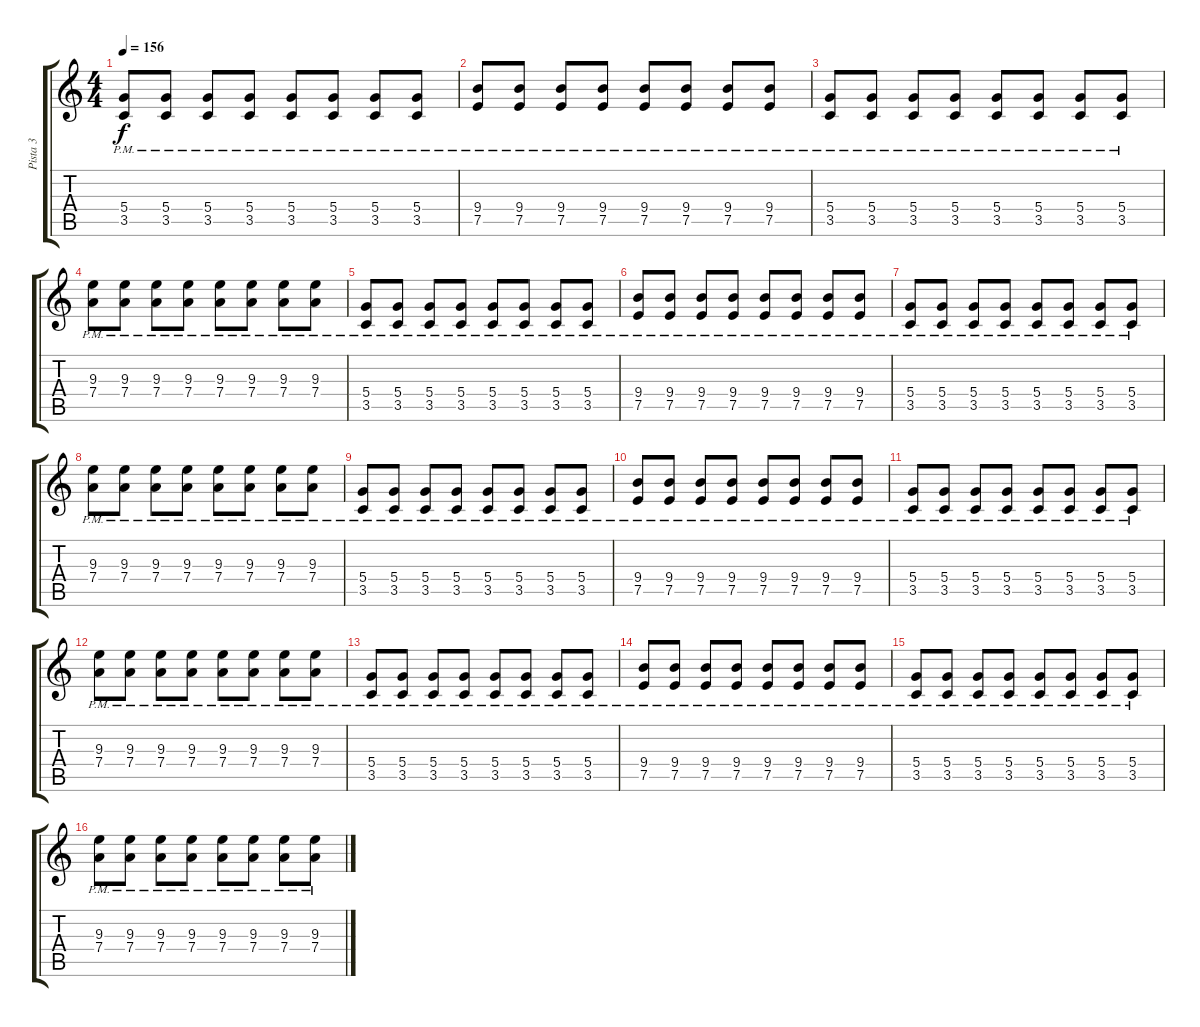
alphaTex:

\track ("Pista 3" "Pista 3") {instrument overdrivenguitar}
\staff {score tabs}
\tuning (E4 B3 G3 D3 A2 E2) {hide}
\ts (4 4)
\tempo 156
\clef g2
\ks c
(5.4{pm} 3.5{pm}).8{dy f} (5.4{pm} 3.5{pm}).8 (5.4{pm} 3.5{pm}).8 (5.4{pm} 3.5{pm}).8 (5.4{pm} 3.5{pm}).8 (5.4{pm} 3.5{pm}).8 (5.4{pm} 3.5{pm}).8 (5.4{pm} 3.5{pm}).8 |
(9.4{pm} 7.5{pm}).8 (9.4{pm} 7.5{pm}).8 (9.4{pm} 7.5{pm}).8 (9.4{pm} 7.5{pm}).8 (9.4{pm} 7.5{pm}).8 (9.4{pm} 7.5{pm}).8 (9.4{pm} 7.5{pm}).8 (9.4{pm} 7.5{pm}).8 |
(5.4{pm} 3.5{pm}).8 (5.4{pm} 3.5{pm}).8 (5.4{pm} 3.5{pm}).8 (5.4{pm} 3.5{pm}).8 (5.4{pm} 3.5{pm}).8 (5.4{pm} 3.5{pm}).8 (5.4{pm} 3.5{pm}).8 (5.4{pm} 3.5{pm}).8 |
(9.3{pm} 7.4{pm}).8 (9.3{pm} 7.4{pm}).8 (9.3{pm} 7.4{pm}).8 (9.3{pm} 7.4{pm}).8 (9.3{pm} 7.4{pm}).8 (9.3{pm} 7.4{pm}).8 (9.3{pm} 7.4{pm}).8 (9.3{pm} 7.4{pm}).8 |
(5.4{pm} 3.5{pm}).8 (5.4{pm} 3.5{pm}).8 (5.4{pm} 3.5{pm}).8 (5.4{pm} 3.5{pm}).8 (5.4{pm} 3.5{pm}).8 (5.4{pm} 3.5{pm}).8 (5.4{pm} 3.5{pm}).8 (5.4{pm} 3.5{pm}).8 |
(9.4{pm} 7.5{pm}).8 (9.4{pm} 7.5{pm}).8 (9.4{pm} 7.5{pm}).8 (9.4{pm} 7.5{pm}).8 (9.4{pm} 7.5{pm}).8 (9.4{pm} 7.5{pm}).8 (9.4{pm} 7.5{pm}).8 (9.4{pm} 7.5{pm}).8 |
(5.4{pm} 3.5{pm}).8 (5.4{pm} 3.5{pm}).8 (5.4{pm} 3.5{pm}).8 (5.4{pm} 3.5{pm}).8 (5.4{pm} 3.5{pm}).8 (5.4{pm} 3.5{pm}).8 (5.4{pm} 3.5{pm}).8 (5.4{pm} 3.5{pm}).8 |
(9.3{pm} 7.4{pm}).8 (9.3{pm} 7.4{pm}).8 (9.3{pm} 7.4{pm}).8 (9.3{pm} 7.4{pm}).8 (9.3{pm} 7.4{pm}).8 (9.3{pm} 7.4{pm}).8 (9.3{pm} 7.4{pm}).8 (9.3{pm} 7.4{pm}).8 |
(5.4{pm} 3.5{pm}).8 (5.4{pm} 3.5{pm}).8 (5.4{pm} 3.5{pm}).8 (5.4{pm} 3.5{pm}).8 (5.4{pm} 3.5{pm}).8 (5.4{pm} 3.5{pm}).8 (5.4{pm} 3.5{pm}).8 (5.4{pm} 3.5{pm}).8 |
(9.4{pm} 7.5{pm}).8 (9.4{pm} 7.5{pm}).8 (9.4{pm} 7.5{pm}).8 (9.4{pm} 7.5{pm}).8 (9.4{pm} 7.5{pm}).8 (9.4{pm} 7.5{pm}).8 (9.4{pm} 7.5{pm}).8 (9.4{pm} 7.5{pm}).8 |
(5.4{pm} 3.5{pm}).8 (5.4{pm} 3.5{pm}).8 (5.4{pm} 3.5{pm}).8 (5.4{pm} 3.5{pm}).8 (5.4{pm} 3.5{pm}).8 (5.4{pm} 3.5{pm}).8 (5.4{pm} 3.5{pm}).8 (5.4{pm} 3.5{pm}).8 |
(9.3{pm} 7.4{pm}).8 (9.3{pm} 7.4{pm}).8 (9.3{pm} 7.4{pm}).8 (9.3{pm} 7.4{pm}).8 (9.3{pm} 7.4{pm}).8 (9.3{pm} 7.4{pm}).8 (9.3{pm} 7.4{pm}).8 (9.3{pm} 7.4{pm}).8 |
(5.4{pm} 3.5{pm}).8 (5.4{pm} 3.5{pm}).8 (5.4{pm} 3.5{pm}).8 (5.4{pm} 3.5{pm}).8 (5.4{pm} 3.5{pm}).8 (5.4{pm} 3.5{pm}).8 (5.4{pm} 3.5{pm}).8 (5.4{pm} 3.5{pm}).8 |
(9.4{pm} 7.5{pm}).8 (9.4{pm} 7.5{pm}).8 (9.4{pm} 7.5{pm}).8 (9.4{pm} 7.5{pm}).8 (9.4{pm} 7.5{pm}).8 (9.4{pm} 7.5{pm}).8 (9.4{pm} 7.5{pm}).8 (9.4{pm} 7.5{pm}).8 |
(5.4{pm} 3.5{pm}).8 (5.4{pm} 3.5{pm}).8 (5.4{pm} 3.5{pm}).8 (5.4{pm} 3.5{pm}).8 (5.4{pm} 3.5{pm}).8 (5.4{pm} 3.5{pm}).8 (5.4{pm} 3.5{pm}).8 (5.4{pm} 3.5{pm}).8 |
(9.3{pm} 7.4{pm}).8 (9.3{pm} 7.4{pm}).8 (9.3{pm} 7.4{pm}).8 (9.3{pm} 7.4{pm}).8 (9.3{pm} 7.4{pm}).8 (9.3{pm} 7.4{pm}).8 (9.3{pm} 7.4{pm}).8 (9.3{pm} 7.4{pm}).8
